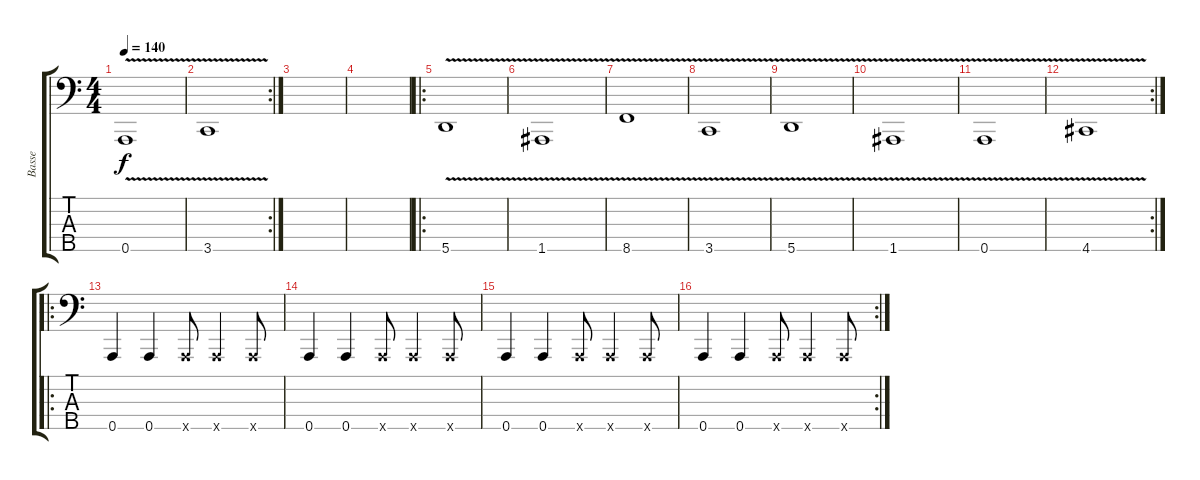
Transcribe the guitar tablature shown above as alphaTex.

\track ("Basse" "Basse") {instrument slapbass1}
\staff {score tabs}
\tuning (F2 C2 G1 D1 A0) {hide}
\ts (4 4)
\tempo 140
\clef f4
\ks c
0.5{v}.1{dy f} |
\rc 2
3.5{v}.1 |
|
|
\ro
5.5{v}.1 |
1.5{v}.1 |
8.5{v}.1 |
3.5{v}.1 |
5.5{v}.1 |
1.5{v}.1 |
0.5{v}.1 |
\rc 2
4.5{v}.1 |
\ro
0.5.4 0.5.4 0.5{x}.8 0.5{x}.4 0.5{x}.8 |
0.5.4 0.5.4 0.5{x}.8 0.5{x}.4 0.5{x}.8 |
0.5.4 0.5.4 0.5{x}.8 0.5{x}.4 0.5{x}.8 |
\rc 2
0.5.4 0.5.4 0.5{x}.8 0.5{x}.4 0.5{x}.8
